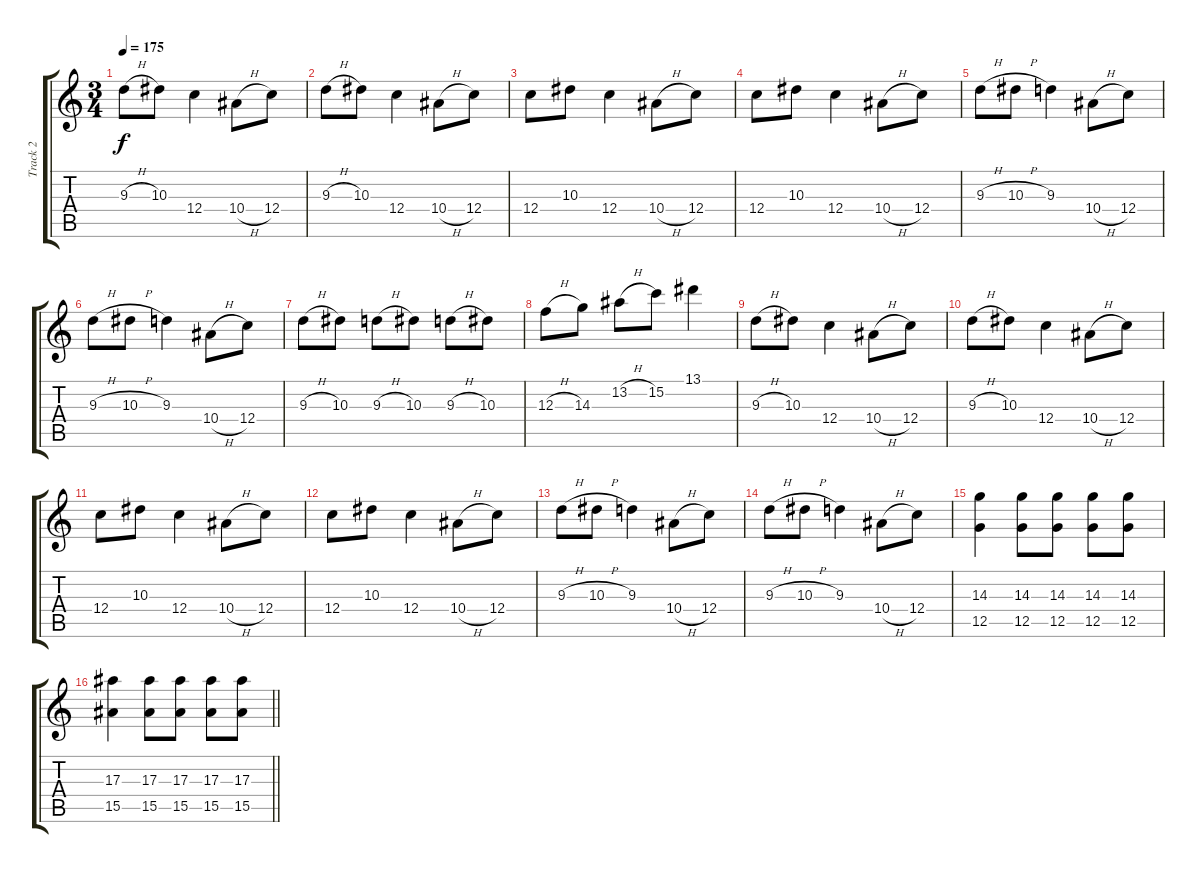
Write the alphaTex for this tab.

\track ("Track 2" "Track 2") {instrument distortionguitar}
\staff {score tabs}
\tuning (D4 A3 F3 C3 G2 C2) {hide}
\ts (3 4)
\tempo 175
\clef g2
\ks c
9.3{h}.8{dy f} 10.3.8 12.4.4 10.4{h}.8 12.4.8 |
9.3{h}.8 10.3.8 12.4.4 10.4{h}.8 12.4.8 |
12.4.8 10.3.8 12.4.4 10.4{h}.8 12.4.8 |
12.4.8 10.3.8 12.4.4 10.4{h}.8 12.4.8 |
9.3{h}.8 10.3{h}.8 9.3.4 10.4{h}.8 12.4.8 |
9.3{h}.8 10.3{h}.8 9.3.4 10.4{h}.8 12.4.8 |
9.3{h}.8 10.3.8 9.3{h}.8 10.3.8 9.3{h}.8 10.3.8 |
12.3{h}.8 14.3.8 13.2{h}.8 15.2.8 13.1.4 |
9.3{h}.8 10.3.8 12.4.4 10.4{h}.8 12.4.8 |
9.3{h}.8 10.3.8 12.4.4 10.4{h}.8 12.4.8 |
12.4.8 10.3.8 12.4.4 10.4{h}.8 12.4.8 |
12.4.8 10.3.8 12.4.4 10.4{h}.8 12.4.8 |
9.3{h}.8 10.3{h}.8 9.3.4 10.4{h}.8 12.4.8 |
9.3{h}.8 10.3{h}.8 9.3.4 10.4{h}.8 12.4.8 |
(14.3 12.5).4 (14.3 12.5).8 (14.3 12.5).8 (14.3 12.5).8 (14.3 12.5).8 |
\barLineRight lightlight
(17.3 15.5).4 (17.3 15.5).8 (17.3 15.5).8 (17.3 15.5).8 (17.3 15.5).8
